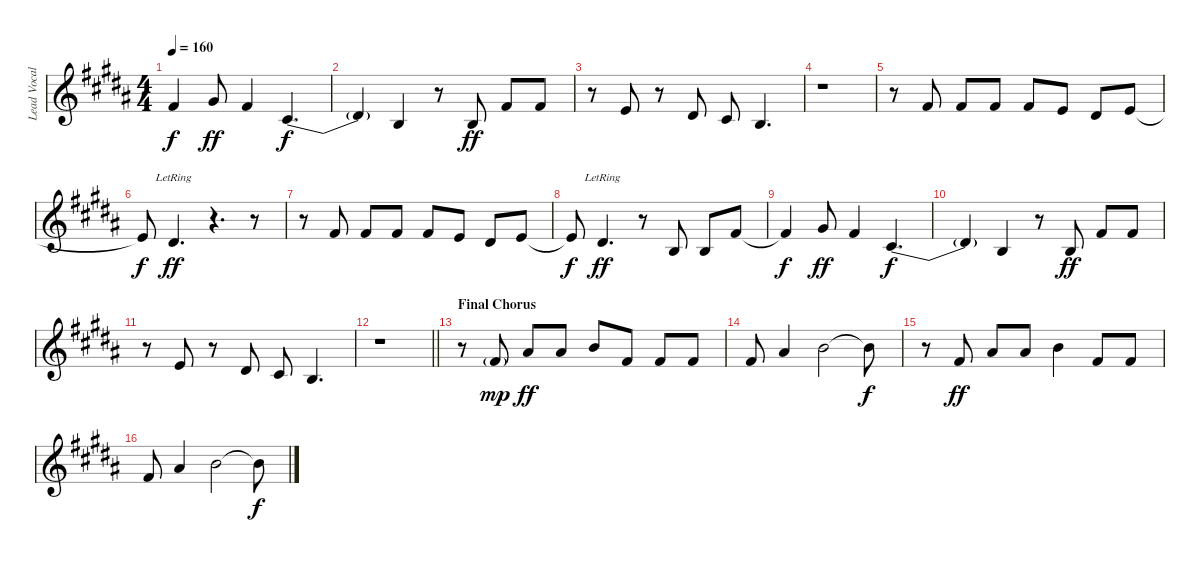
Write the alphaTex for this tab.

\track ("Lead Vocals" "Lead Vocal") {instrument tenorsax}
\staff {score}
\tuning (E4 B3 G3 D3 A2 E2) {hide}
\ts (4 4)
\tempo 160
\clef g2
\ks b
2.1{t}.4{dy f} 4.1.8{dy ff} 2.1.4 2.2{be (bend 0 0 60 4)}.4{d dy f} |
2.2{t}.4 0.2.4 r.8 0.2.8{dy ff} 2.1.8 2.1.8 |
r.8 0.1.8 r.8 4.2.8 2.2.8 0.2.4{d} |
r.1 |
r.8 2.1.8 2.1.8 2.1.8 2.1.8 0.1.8 4.2.8 0.1.8 |
0.1{t}.8{dy f} 4.2{lr}.4{d dy ff} r.4{d} r.8 |
r.8 2.1.8 2.1.8 2.1.8 2.1.8 0.1.8 4.2.8 0.1.8 |
0.1{t}.8{dy f} 4.2{lr}.4{d dy ff} r.8 0.2.8 0.2.8 2.1.8 |
2.1{t}.4{dy f} 4.1.8{dy ff} 2.1.4 2.2{be (bend 0 0 60 4)}.4{d dy f} |
2.2{t}.4 0.2.4 r.8 0.2.8{dy ff} 2.1.8 2.1.8 |
r.8 0.1.8 r.8 4.2.8 2.2.8 0.2.4{d} |
\barLineRight lightlight
r.1 |
\section ("" "Final Chorus")
r.8 2.1{g}.8{dy mp} 6.1.8{dy ff} 6.1.8 7.1.8 2.1.8 2.1.8 2.1.8 |
2.1.8 6.1.4 7.1.2 7.1{t}.8{dy f} |
r.8 2.1.8{dy ff} 6.1.8 6.1.8 7.1.4 2.1.8 2.1.8 |
2.1.8 6.1.4 7.1.2 7.1{t}.8{dy f}
